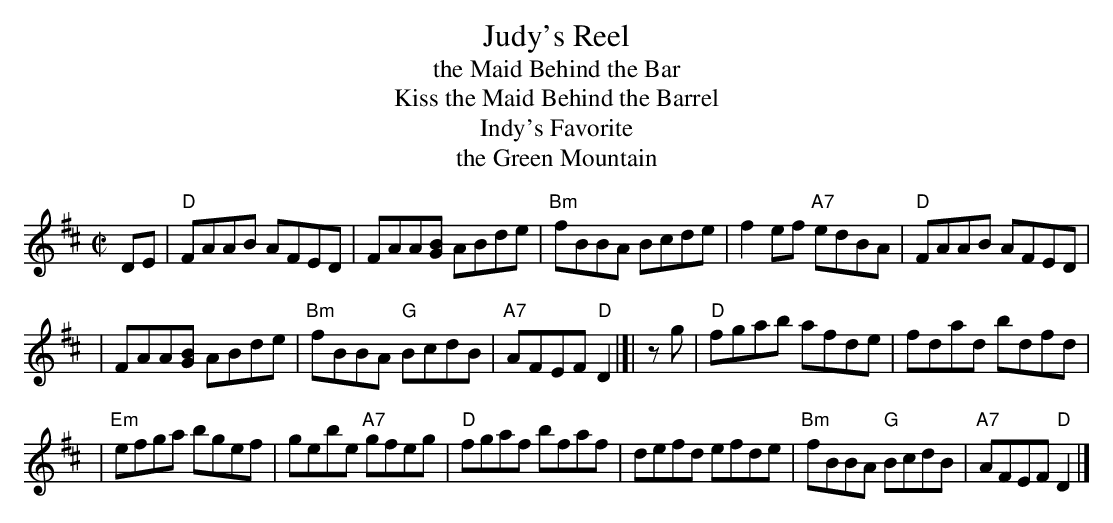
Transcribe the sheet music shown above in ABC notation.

X:1
T: Judy's Reel
T: the Maid Behind the Bar
T: Kiss the Maid Behind the Barrel
T: Indy's Favorite
T: the Green Mountain
M: C|
L: 1/8
K: D
DE \
| "D"FAAB AFED | FAA[BG] ABde | "Bm"fBBA Bcde | f2ef "A7"edBA |  "D"FAAB AFED |
| FAA[BG] ABde | "Bm"fBBA "G"BcdB | "A7"AFEF "D"D2 |]| zg | "D"fgab afde | fdad bdfd |
| "Em"efga bgef | gebe "A7"gfeg |  "D"fgaf bfaf | defd efde | "Bm"fBBA "G"BcdB | "A7"AFEF "D"D2 |]
